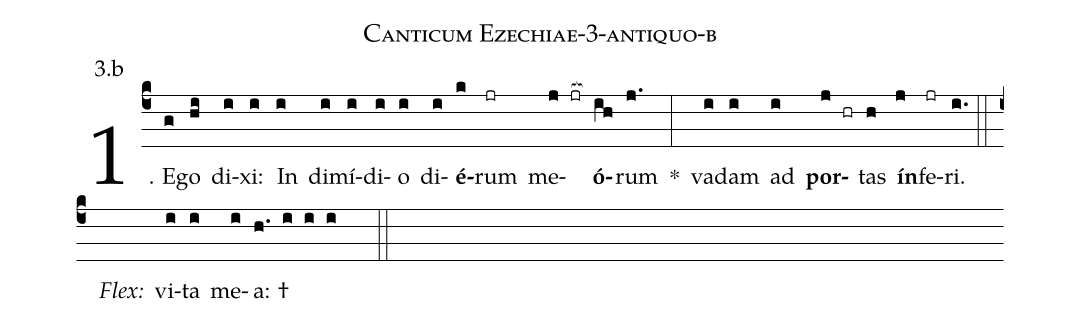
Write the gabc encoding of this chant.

name: Canticum Ezechiae-3-antiquo-b;
annotation: 3.b;
%%
(c4)1. E(g)go(hi) di(i)xi:(i) In(i) di(i)mí(i)di(i)o(i) di(i)<b>é</b>(k)rum(jr) me(j jr[ocb:1{])<b>ó</b>(ih[ocb:0}])rum(j.) *(:) va(i)dam(i) ad(i) <b>por</b>(j hr)tas(h) <b>ín</b>(j)fe(jr)ri.(i.) (::)
<i>Flex:</i>()  vi(i)ta(i) me(i)a: †(h. i i i  ::)
